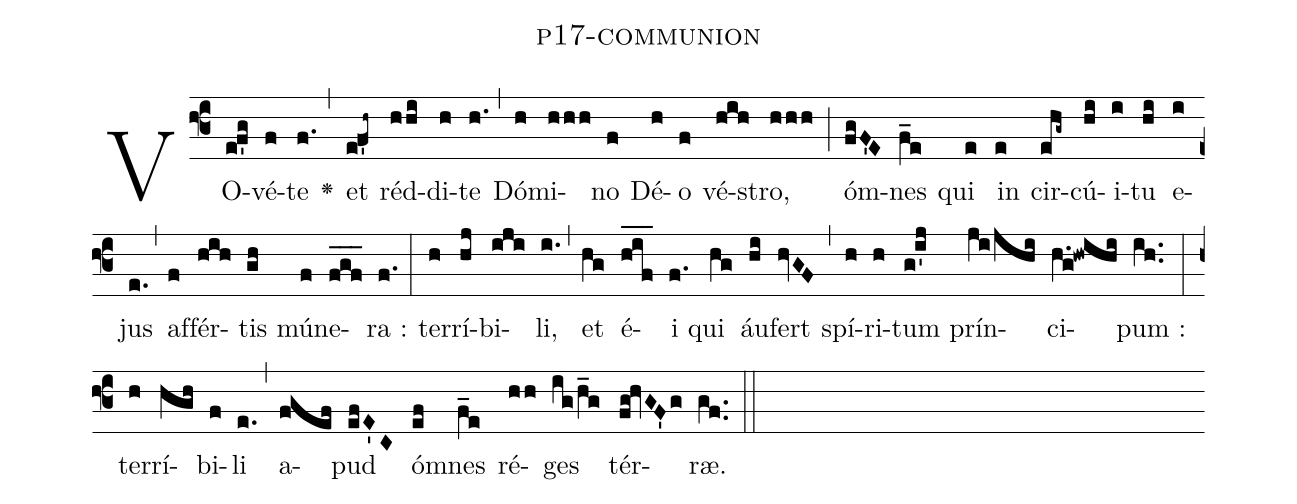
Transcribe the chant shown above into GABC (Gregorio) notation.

name: p17-communion;
%%
(f3)VO(e!f'g)vé(f)te(f.) <v>\greheightstar</v>(,) et(e!f'h~) réd(h/hi)di(h)te(h.) (,) Dó(h)mi(hhh)no(f) Dé(h)o(f) vé(hih)stro,(hhh) (;) óm(fgF'E)nes(f_e) qui(e) in(e) cir(ehg~)cú(hi)i(i)tu(hi) e(i)jus(e.) (,) af(f)fér(hih)tis(gh) mú(f)ne(fgf___)ra :(f.) (:) ter(h)rí(hj)bi(iji)li,(i.) (,) et(hg) é(hif___)i(f.) qui(hg) áu(hi)fert(hvGF) (,) spí(h)ri(h)tum(g!i'j) prín(ji/jhi)ci(h.g!hwihi)pum :(ih..) (:) ter(h)rí(hgh)bi(f)li(e.) (,) a(fgef)pud(efE'C) óm(ef)nes(f_e) ré(hh)ges(ig/h_g) tér(fg!hvGF'g)ræ.(gf..) (::)
